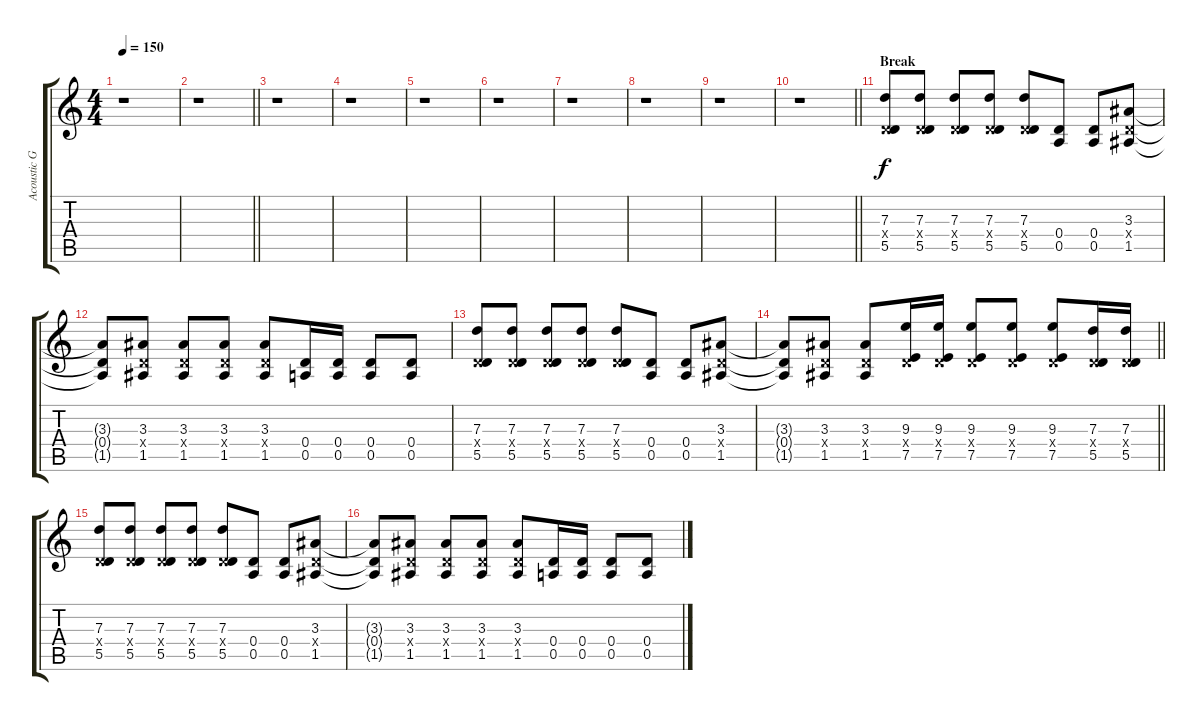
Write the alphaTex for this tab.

\track ("Acoustic Guitar" "Acoustic G") {instrument acousticguitarsteel}
\staff {score tabs}
\tuning (E4 B3 G3 D3 A2 E2) {hide}
\ts (4 4)
\tempo 150
\clef g2
\ks c
r.1{dy f} |
\barLineRight lightlight
r.1 |
r.1 |
r.1 |
r.1 |
r.1 |
r.1 |
r.1 |
r.1 |
\barLineRight lightlight
r.1 |
\section ("" "Break")
(7.3 0.4{x} 5.5).8 (7.3 0.4{x} 5.5).8 (7.3 0.4{x} 5.5).8 (7.3 0.4{x} 5.5).8 (7.3 0.4{x} 5.5).8 (0.4 0.5).8 (0.4 0.5).8 (3.3 0.4{x} 1.5).8 |
(3.3{t} 0.4{t} 1.5{t}).8 (3.3 0.4{x} 1.5).8 (3.3 0.4{x} 1.5).8 (3.3 0.4{x} 1.5).8 (3.3 0.4{x} 1.5).8 (0.4 0.5).16 (0.4 0.5).16 (0.4 0.5).8 (0.4 0.5).8 |
(7.3 0.4{x} 5.5).8 (7.3 0.4{x} 5.5).8 (7.3 0.4{x} 5.5).8 (7.3 0.4{x} 5.5).8 (7.3 0.4{x} 5.5).8 (0.4 0.5).8 (0.4 0.5).8 (3.3 0.4{x} 1.5).8 |
\barLineRight lightlight
(3.3{t} 0.4{t} 1.5{t}).8 (3.3 0.4{x} 1.5).8 (3.3 0.4{x} 1.5).8 (9.3 0.4{x} 7.5).16 (9.3 0.4{x} 7.5).16 (9.3 0.4{x} 7.5).8 (9.3 0.4{x} 7.5).8 (9.3 0.4{x} 7.5).8 (7.3 0.4{x} 5.5).16 (7.3 0.4{x} 5.5).16 |
(7.3 0.4{x} 5.5).8 (7.3 0.4{x} 5.5).8 (7.3 0.4{x} 5.5).8 (7.3 0.4{x} 5.5).8 (7.3 0.4{x} 5.5).8 (0.4 0.5).8 (0.4 0.5).8 (3.3 0.4{x} 1.5).8 |
(3.3{t} 0.4{t} 1.5{t}).8 (3.3 0.4{x} 1.5).8 (3.3 0.4{x} 1.5).8 (3.3 0.4{x} 1.5).8 (3.3 0.4{x} 1.5).8 (0.4 0.5).16 (0.4 0.5).16 (0.4 0.5).8 (0.4 0.5).8
